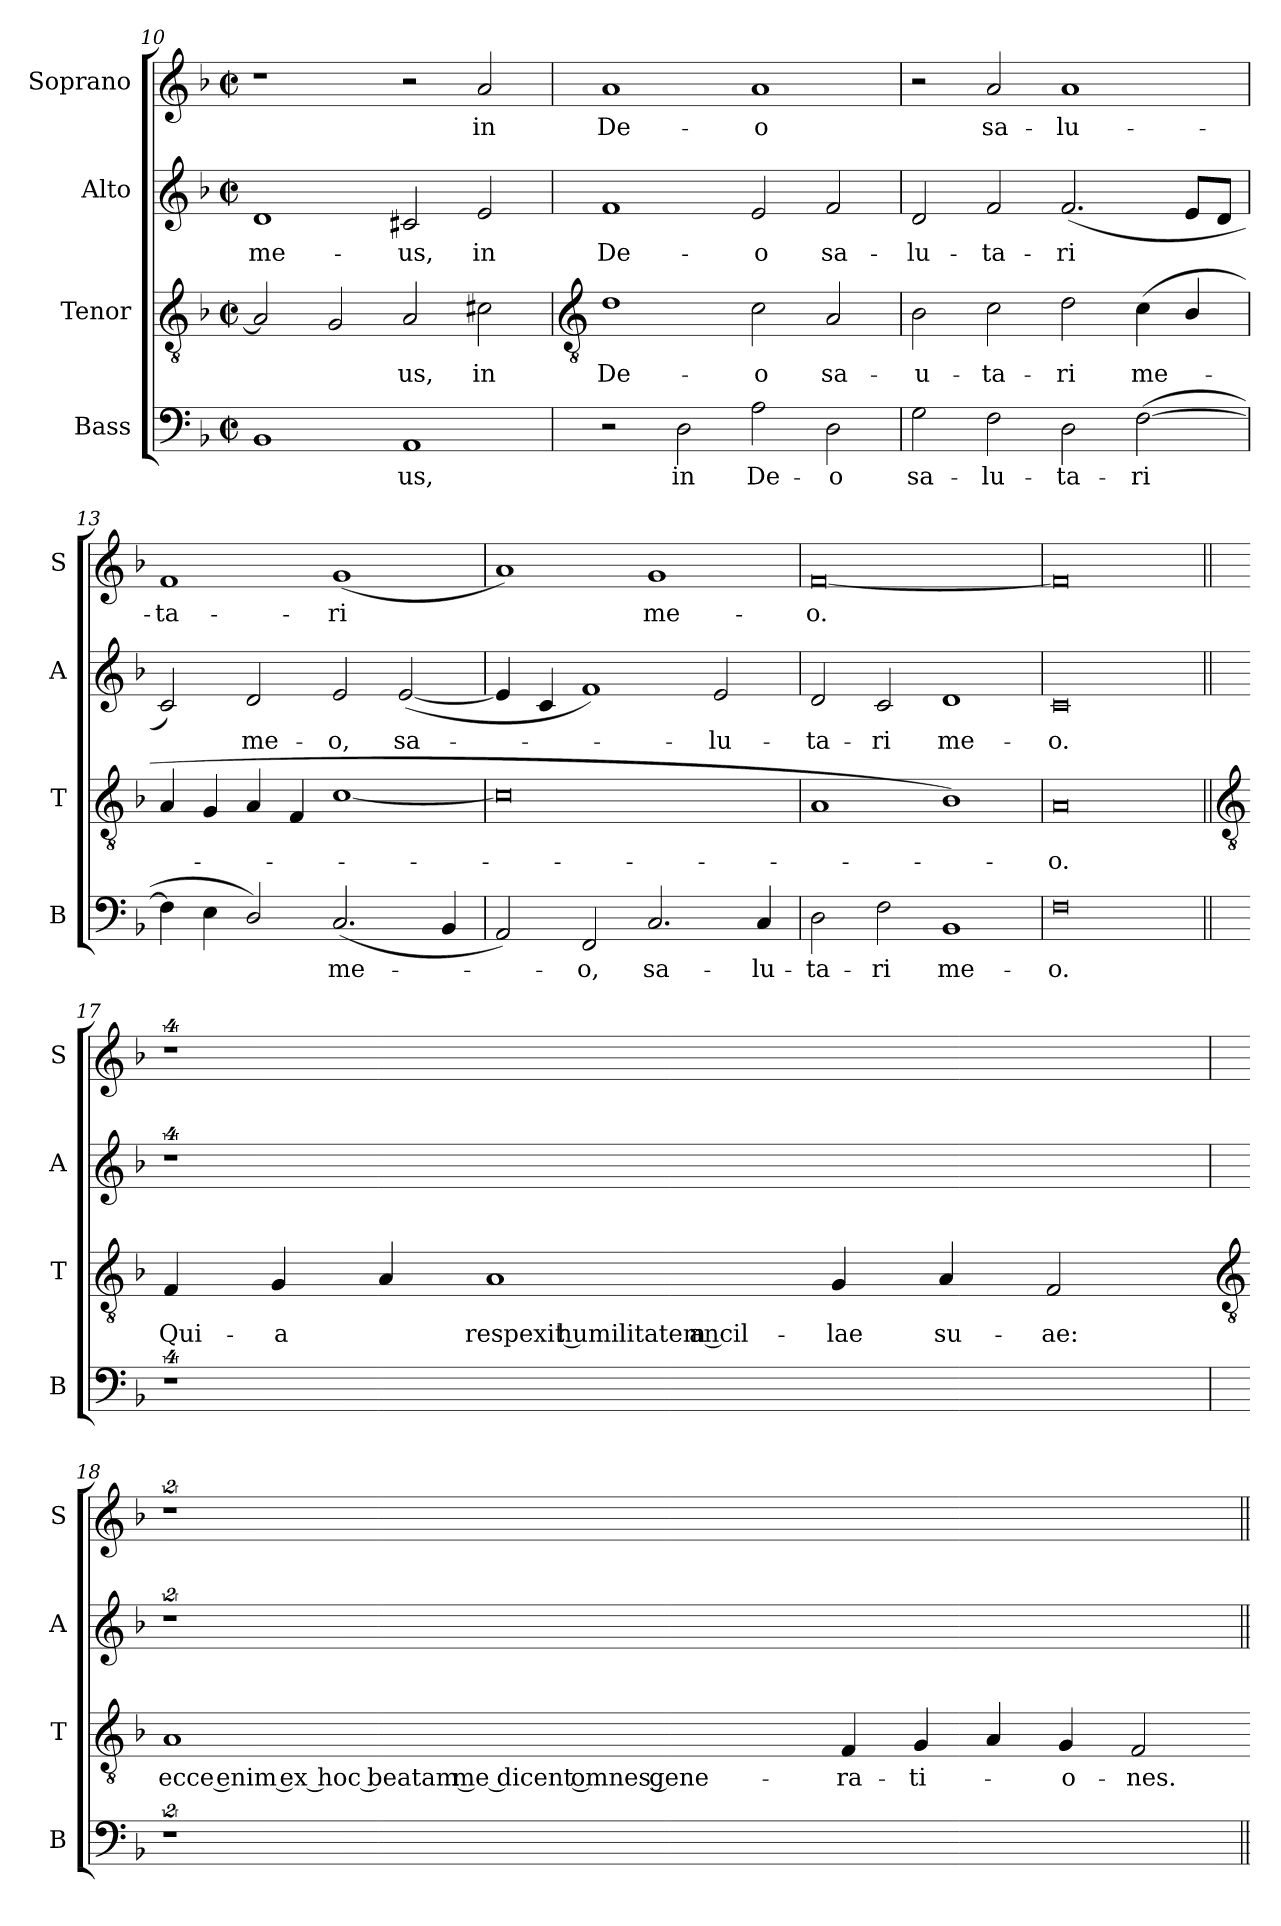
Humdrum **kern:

**kern	**text	**kern	**text	**kern	**text	**kern	**text
*part4	*part4	*part3	*part3	*part2	*part2	*part1	*part1
*staff4	*staff4	*staff3	*staff3	*staff2	*staff2	*staff1	*staff1
*I"Bass	*	*I"Tenor	*	*I"Alto	*	*I"Soprano	*
*I'B	*	*I'T	*	*I'A	*	*I'S	*
*clefF4	*	*clefGv2	*	*clefG2	*	*clefG2	*
*k[b-]	*	*k[b-]	*	*k[b-]	*	*k[b-]	*
*F:	*	*F:	*	*F:	*	*F:	*
*M4/2	*	*M4/2	*	*M4/2	*	*M4/2	*
*met(c|)	*	*met(c|)	*	*met(c|)	*	*met(c|)	*
=10	=10	=10	=10	=10	=10	=10	=10
!	!	!	!	!	!LO:LY:b	!	!
1BB-	.	2A]	.	1d	me-	1r	.
.	.	2G	.	.	.	.	.
!	!LO:LY:b	!	!LO:LY:b	!	!LO:LY:b	!	!
1AA	us,	2A	us,	2c#X	-us,	2r	.
!	!	!	!LO:LY:b	!	!LO:LY:b	!	!LO:LY:b
.	.	2c#X	in	2e	in	2a	in
!!LO:LB:g=z
=11	=11	=11	=11	=11	=11	=11	=11
*	*	*clefGv2	*	*	*	*	*
!	!	!	!LO:LY:b	!	!LO:LY:b	!	!LO:LY:b
2r	.	1d	De-	1f	De-	1a	De-
!	!LO:LY:b	!	!	!	!	!	!
2D	in	.	.	.	.	.	.
!	!LO:LY:b	!	!LO:LY:b	!	!LO:LY:b	!	!LO:LY:b
2A	De-	2c	-o	2e	-o	1a	-o
!	!LO:LY:b	!	!LO:LY:b	!	!LO:LY:b	!	!
2D	-o	2A	sa-	2f	sa-	.	.
=12	=12	=12	=12	=12	=12	=12	=12
!	!LO:LY:b	!	!LO:LY:b	!	!LO:LY:b	!	!
2G	sa-	2B-	-u-	2d	-lu-	2r	.
!	!LO:LY:b	!	!LO:LY:b	!	!LO:LY:b	!	!LO:LY:b
2F	-lu-	2c	-ta-	2f	-ta-	2a	sa-
!	!LO:LY:b	!	!LO:LY:b	!	!LO:LY:b	!	!LO:LY:b
2D	-ta-	2d	-ri	(<2.f	-ri	1a	-lu-
!	!LO:LY:b	!	!LO:LY:b	!	!	!	!
(>[2F	-ri	(<4c	me-	.	.	.	.
.	.	4B-/	.	8eL	.	.	.
.	.	.	.	8dJ	.	.	.
=13	=13	=13	=13	=13	=13	=13	=13
!	!	!	!	!	!	!	!LO:LY:b
4F]	.	4A	.	2c)	.	1f	-ta-
4E	.	4G	.	.	.	.	.
!	!	!	!	!	!LO:LY:b	!	!
2D/)	.	4A	.	2d	me-	.	.
.	.	4F	.	.	.	.	.
!	!LO:LY:b	!	!	!	!LO:LY:b	!	!LO:LY:b
(<2.C	me-	[1c/	.	2e	-o,	(<1g	-ri
!	!	!	!	!	!LO:LY:b	!	!
.	.	.	.	(<[2e	sa-	.	.
4BB-	.	.	.	.	.	.	.
=14	=14	=14	=14	=14	=14	=14	=14
2AA)	.	0c/]	.	4e]	.	1a)	.
.	.	.	.	4c	.	.	.
!	!LO:LY:b	!	!	!	!	!	!
2FF	o,	.	.	1f)	.	.	.
!	!LO:LY:b	!	!	!	!	!	!LO:LY:b
2.C	sa-	.	.	.	.	1g	me-
!	!	!	!	!	!LO:LY:b	!	!
.	.	.	.	2e	lu-	.	.
!	!LO:LY:b	!	!	!	!	!	!
4C	-lu-	.	.	.	.	.	.
=15	=15	=15	=15	=15	=15	=15	=15
!	!LO:LY:b	!	!	!	!LO:LY:b	!	!LO:LY:b
2D	-ta-	1A	.	2d	-ta-	[0f	-o.
!	!LO:LY:b	!	!	!	!LO:LY:b	!	!
2F	-ri	.	.	2c	-ri	.	.
!	!LO:LY:b	!	!	!	!LO:LY:b	!	!
1BB-	me-	1B-/)	.	1d	me-	.	.
=16	=16	=16	=16	=16	=16	=16	=16
!	!LO:LY:b	!	!LO:LY:b	!	!LO:LY:b	!	!
0F	-o.	0A	o.	0c	-o.	0f]	.
!!LO:LB:g=z
=17||	=17||	=17||	=17||	=17||	=17||	=17||	=17||
*	*	*clefGv2	*	*	*	*	*
!	!	!	!LO:LY:b	!	!	!	!
4%11r	.	4F	Qui-	4%11r	.	4%11r	.
!	!	!	!LO:LY:b	!	!	!	!
.	.	4G	-a	.	.	.	.
.	.	4A	.	.	.	.	.
!	!	!	!LO:LY:b	!	!	!	!
.	.	1A	respexit humilitatem ancil-	.	.	.	.
!	!	!	!LO:LY:b	!	!	!	!
.	.	4G	-lae	.	.	.	.
!	!	!	!LO:LY:b	!	!	!	!
.	.	4A	su-	.	.	.	.
!	!	!	!LO:LY:b	!	!	!	!
.	.	2F	-ae:	.	.	.	.
!!LO:LB:g=z
=18	=18	=18-	=18	=18	=18	=18	=18
*	*	*clefGv2	*	*	*	*	*
!	!	!	!LO:LY:b	!	!	!	!
2%5r	.	1A	ecce enim ex hoc beatam me dicent omnes gene-	2%5r	.	2%5r	.
!	!	!	!LO:LY:b	!	!	!	!
.	.	4F	-ra-	.	.	.	.
!	!	!	!LO:LY:b	!	!	!	!
.	.	4G	-ti-	.	.	.	.
.	.	4A	.	.	.	.	.
!	!	!	!LO:LY:b	!	!	!	!
.	.	4G	o-	.	.	.	.
!	!	!	!LO:LY:b	!	!	!	!
.	.	2F	-nes.	.	.	.	.
=||	=||	=-	=||	=||	=||	=||	=||
*-	*-	*-	*-	*-	*-	*-	*-
